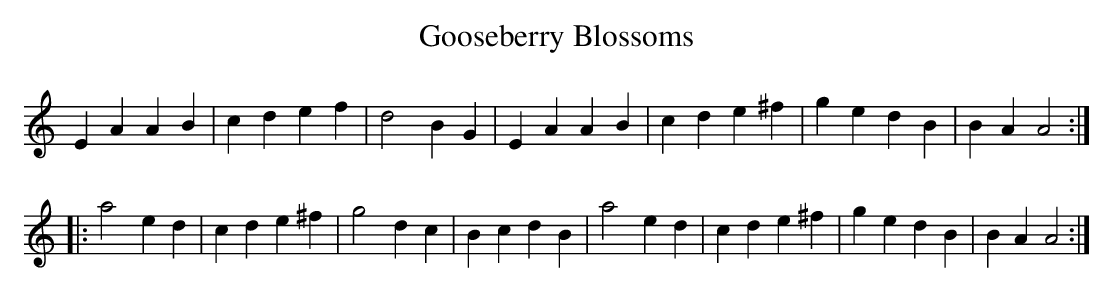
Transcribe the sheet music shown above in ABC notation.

X:1
T:Gooseberry Blossoms
M:4/4s
L:1/4
K:C
E A A B|c d e f|d2 B G|E A A B|c d e ^f|g e d B|B A A2:|
|:a2 e d|c d e ^f| g2 d c| B c d B|a2 e d|c d e  ^f|g e d B|B A A2:|
